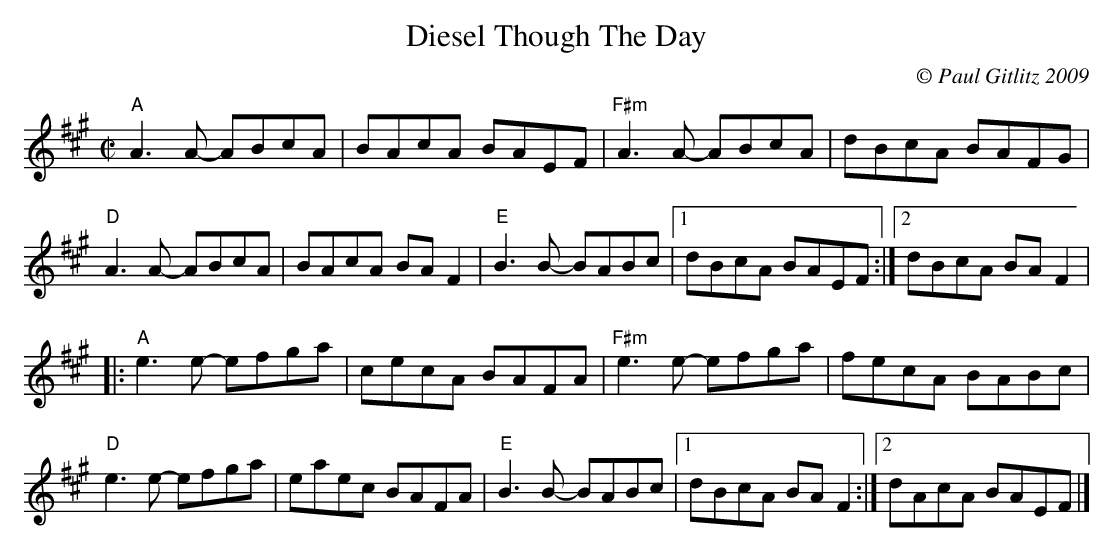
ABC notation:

X:1
T:Diesel Though The Day
M:C|
C:© Paul Gitlitz 2009
K:A
"A"A3A- ABcA|BAcA BAEF|"F#m"A3A- ABcA|dBcA BAFG|!
"D"A3A- ABcA|BAcA BAF2|"E"B3B- BABc|1dBcA BAEF:|2dBcA BAF2|!
|:"A"e3e- efga|cecA BAFA|"F#m"e3e- efga|fecA BABc|!
"D"e3e- efga|eaec BAFA|"E"B3B- BABc|1dBcA BAF2:|2dAcA BAEF|]
